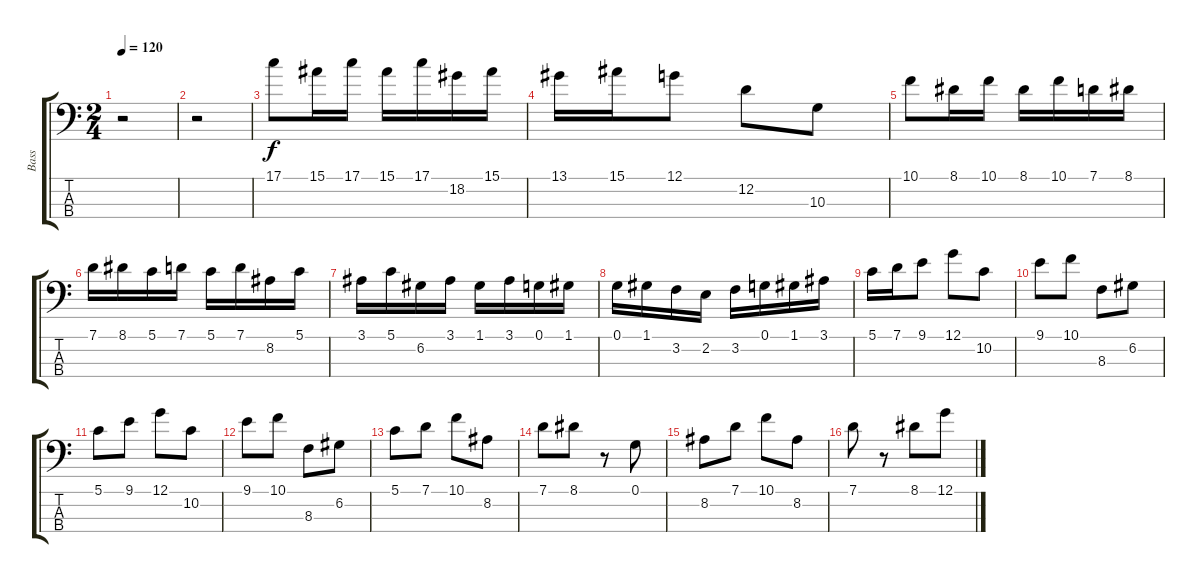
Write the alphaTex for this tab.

\track ("Bass" "Bass") {instrument electricbassfinger}
\staff {score tabs}
\tuning (G2 D2 A1 E1) {hide}
\ts (2 4)
\tempo 120
\clef f4
\ks c
r.2{dy f instrument electricbassfinger} |
r.2 |
17.1.8 15.1.16 17.1.16 15.1.16 17.1.16 18.2.16 15.1.16 |
13.1.16 15.1.16 12.1.8 12.2.8 10.3.8 |
10.1.8 8.1.16 10.1.16 8.1.16 10.1.16 7.1.16 8.1.16 |
7.1.16 8.1.16 5.1.16 7.1.16 5.1.16 7.1.16 8.2.16 5.1.16 |
3.1.16 5.1.16 6.2.16 3.1.16 1.1.16 3.1.16 0.1.16 1.1.16 |
0.1.16 1.1.16 3.2.16 2.2.16 3.2.16 0.1.16 1.1.16 3.1.16 |
5.1.16 7.1.16 9.1.8 12.1.8 10.2.8 |
9.1.8 10.1.8 8.3.8 6.2.8 |
5.1.8 9.1.8 12.1.8 10.2.8 |
9.1.8 10.1.8 8.3.8 6.2.8 |
5.1.8 7.1.8 10.1.8 8.2.8 |
7.1.8 8.1.8 r.8 0.1.8 |
8.2.8 7.1.8 10.1.8 8.2.8 |
7.1.8 r.8 8.1.8 12.1.8
